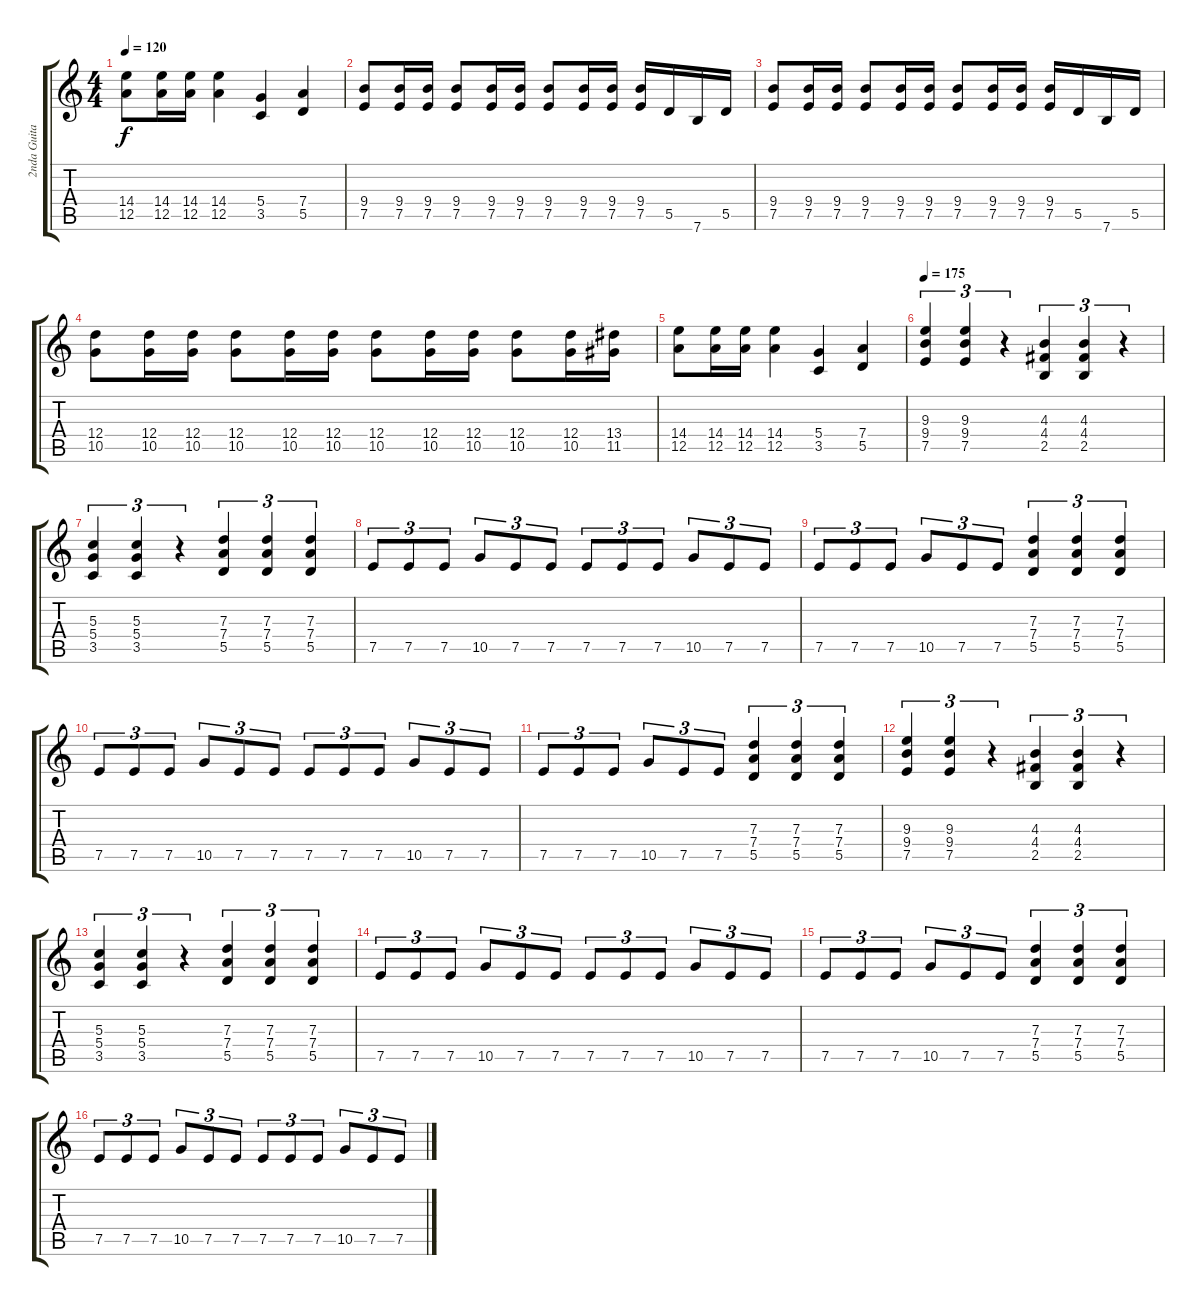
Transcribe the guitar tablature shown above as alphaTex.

\track ("2nda Guitarra" "2nda Guita") {instrument distortionguitar}
\staff {score tabs}
\tuning (E4 B3 G3 D3 A2 E2) {hide}
\ts (4 4)
\tempo 120
\clef g2
\ks c
(14.4 12.5).8{dy f} (14.4 12.5).16 (14.4 12.5).16 (14.4 12.5).4 (5.4 3.5).4 (7.4 5.5).4 |
(9.4 7.5).8 (9.4 7.5).16 (9.4 7.5).16 (9.4 7.5).8 (9.4 7.5).16 (9.4 7.5).16 (9.4 7.5).8 (9.4 7.5).16 (9.4 7.5).16 (9.4 7.5).16 5.5.16 7.6.16 5.5.16 |
(9.4 7.5).8 (9.4 7.5).16 (9.4 7.5).16 (9.4 7.5).8 (9.4 7.5).16 (9.4 7.5).16 (9.4 7.5).8 (9.4 7.5).16 (9.4 7.5).16 (9.4 7.5).16 5.5.16 7.6.16 5.5.16 |
(12.4 10.5).8 (12.4 10.5).16 (12.4 10.5).16 (12.4 10.5).8 (12.4 10.5).16 (12.4 10.5).16 (12.4 10.5).8 (12.4 10.5).16 (12.4 10.5).16 (12.4 10.5).8 (12.4 10.5).16 (13.4 11.5).16 |
(14.4 12.5).8 (14.4 12.5).16 (14.4 12.5).16 (14.4 12.5).4 (5.4 3.5).4 (7.4 5.5).4 |
\tempo 175
(9.3 9.4 7.5).4{tu (3 2)} (9.3 9.4 7.5).4{tu (3 2)} r.4{tu (3 2)} (4.3 4.4 2.5).4{tu (3 2)} (4.3 4.4 2.5).4{tu (3 2)} r.4{tu (3 2)} |
(5.3 5.4 3.5).4{tu (3 2)} (5.3 5.4 3.5).4{tu (3 2)} r.4{tu (3 2)} (7.3 7.4 5.5).4{tu (3 2)} (7.3 7.4 5.5).4{tu (3 2)} (7.3 7.4 5.5).4{tu (3 2)} |
7.5.8{tu (3 2)} 7.5.8{tu (3 2)} 7.5.8{tu (3 2)} 10.5.8{tu (3 2)} 7.5.8{tu (3 2)} 7.5.8{tu (3 2)} 7.5.8{tu (3 2)} 7.5.8{tu (3 2)} 7.5.8{tu (3 2)} 10.5.8{tu (3 2)} 7.5.8{tu (3 2)} 7.5.8{tu (3 2)} |
7.5.8{tu (3 2)} 7.5.8{tu (3 2)} 7.5.8{tu (3 2)} 10.5.8{tu (3 2)} 7.5.8{tu (3 2)} 7.5.8{tu (3 2)} (7.3 7.4 5.5).4{tu (3 2)} (7.3 7.4 5.5).4{tu (3 2)} (7.3 7.4 5.5).4{tu (3 2)} |
7.5.8{tu (3 2)} 7.5.8{tu (3 2)} 7.5.8{tu (3 2)} 10.5.8{tu (3 2)} 7.5.8{tu (3 2)} 7.5.8{tu (3 2)} 7.5.8{tu (3 2)} 7.5.8{tu (3 2)} 7.5.8{tu (3 2)} 10.5.8{tu (3 2)} 7.5.8{tu (3 2)} 7.5.8{tu (3 2)} |
7.5.8{tu (3 2)} 7.5.8{tu (3 2)} 7.5.8{tu (3 2)} 10.5.8{tu (3 2)} 7.5.8{tu (3 2)} 7.5.8{tu (3 2)} (7.3 7.4 5.5).4{tu (3 2)} (7.3 7.4 5.5).4{tu (3 2)} (7.3 7.4 5.5).4{tu (3 2)} |
(9.3 9.4 7.5).4{tu (3 2)} (9.3 9.4 7.5).4{tu (3 2)} r.4{tu (3 2)} (4.3 4.4 2.5).4{tu (3 2)} (4.3 4.4 2.5).4{tu (3 2)} r.4{tu (3 2)} |
(5.3 5.4 3.5).4{tu (3 2)} (5.3 5.4 3.5).4{tu (3 2)} r.4{tu (3 2)} (7.3 7.4 5.5).4{tu (3 2)} (7.3 7.4 5.5).4{tu (3 2)} (7.3 7.4 5.5).4{tu (3 2)} |
7.5.8{tu (3 2)} 7.5.8{tu (3 2)} 7.5.8{tu (3 2)} 10.5.8{tu (3 2)} 7.5.8{tu (3 2)} 7.5.8{tu (3 2)} 7.5.8{tu (3 2)} 7.5.8{tu (3 2)} 7.5.8{tu (3 2)} 10.5.8{tu (3 2)} 7.5.8{tu (3 2)} 7.5.8{tu (3 2)} |
7.5.8{tu (3 2)} 7.5.8{tu (3 2)} 7.5.8{tu (3 2)} 10.5.8{tu (3 2)} 7.5.8{tu (3 2)} 7.5.8{tu (3 2)} (7.3 7.4 5.5).4{tu (3 2)} (7.3 7.4 5.5).4{tu (3 2)} (7.3 7.4 5.5).4{tu (3 2)} |
7.5.8{tu (3 2)} 7.5.8{tu (3 2)} 7.5.8{tu (3 2)} 10.5.8{tu (3 2)} 7.5.8{tu (3 2)} 7.5.8{tu (3 2)} 7.5.8{tu (3 2)} 7.5.8{tu (3 2)} 7.5.8{tu (3 2)} 10.5.8{tu (3 2)} 7.5.8{tu (3 2)} 7.5.8{tu (3 2)}
